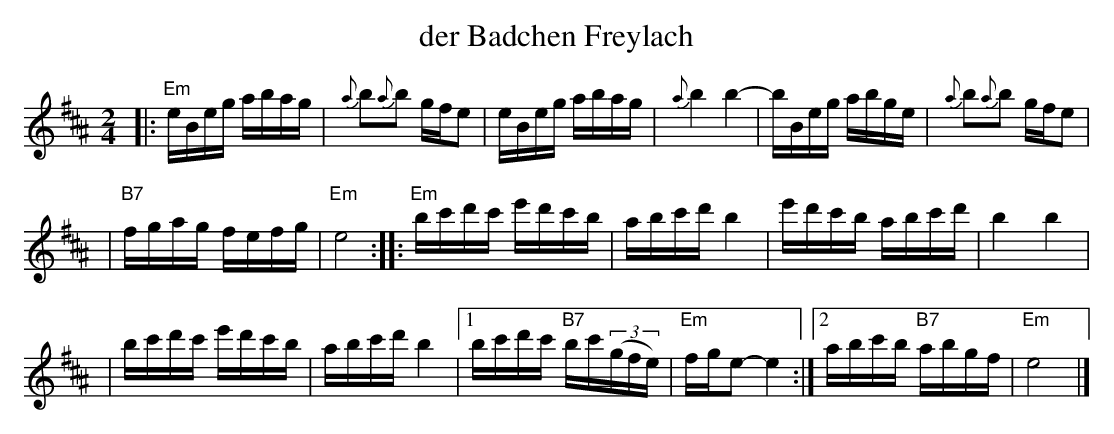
X:1
T: der Badchen Freylach
M: 2/4
L: 1/16
K: Edor^A	% E misheberach
|: "Em"eBeg abag | {a}b2{a}b2 gfe2 \
| eBeg abag | {a}b4 b4- \
| bBeg abge | {a}b2{a}b2 gfe2 |
| "B7"fgag fefg | "Em"e8 \
:: "Em"bc'd'c' e'd'c'b | abc'd' b4 \
| e'd'c'b abc'd' | b4 b4 |
| bc'd'c' e'd'c'b | abc'd' b4 \
|1 bc'd'c' "B7"bc'((3gfe) | "Em"fge2- e4 \
:|2 abc'b "B7"abgf | "Em"e8 |]
